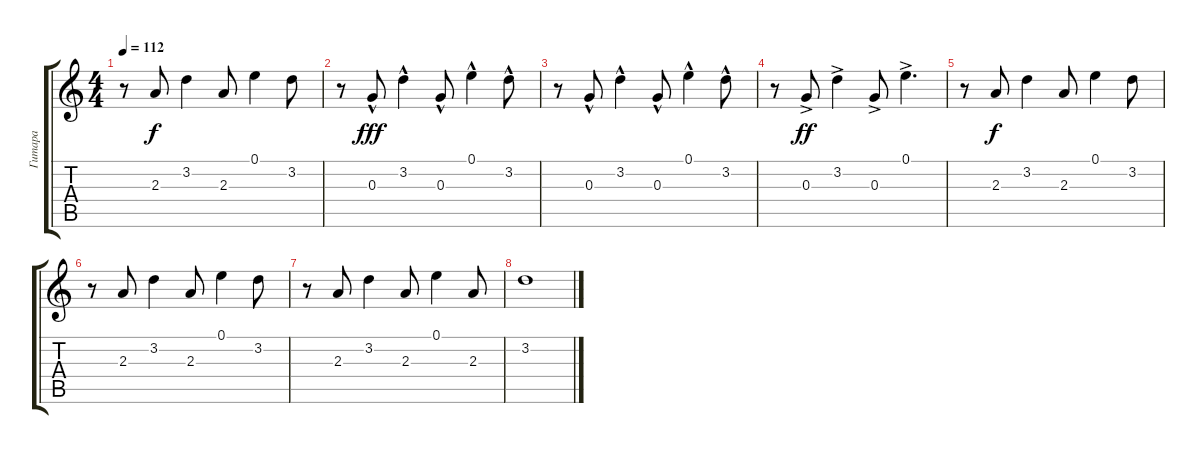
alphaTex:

\track ("Гитара" "Гитара") {instrument acousticguitarsteel}
\staff {score tabs}
\tuning (E4 B3 G3 D3 A2 E2) {hide}
\ts (4 4)
\tempo 112
\clef g2
\ks c
r.8{dy f} 2.3.8 3.2.4 2.3.8 0.1.4 3.2.8 |
r.8 0.3{hac}.8{dy fff} 3.2{hac}.4 0.3{hac}.8 0.1{hac}.4 3.2{hac}.8 |
r.8 0.3{hac}.8 3.2{hac}.4 0.3{hac}.8 0.1{hac}.4 3.2{hac}.8 |
r.8 0.3{ac}.8{dy ff} 3.2{ac}.4 0.3{ac}.8 0.1{ac}.4{d} |
r.8 2.3.8{dy f} 3.2.4 2.3.8 0.1.4 3.2.8 |
r.8 2.3.8 3.2.4 2.3.8 0.1.4 3.2.8 |
r.8 2.3.8 3.2.4 2.3.8 0.1.4 2.3.8 |
3.2.1
